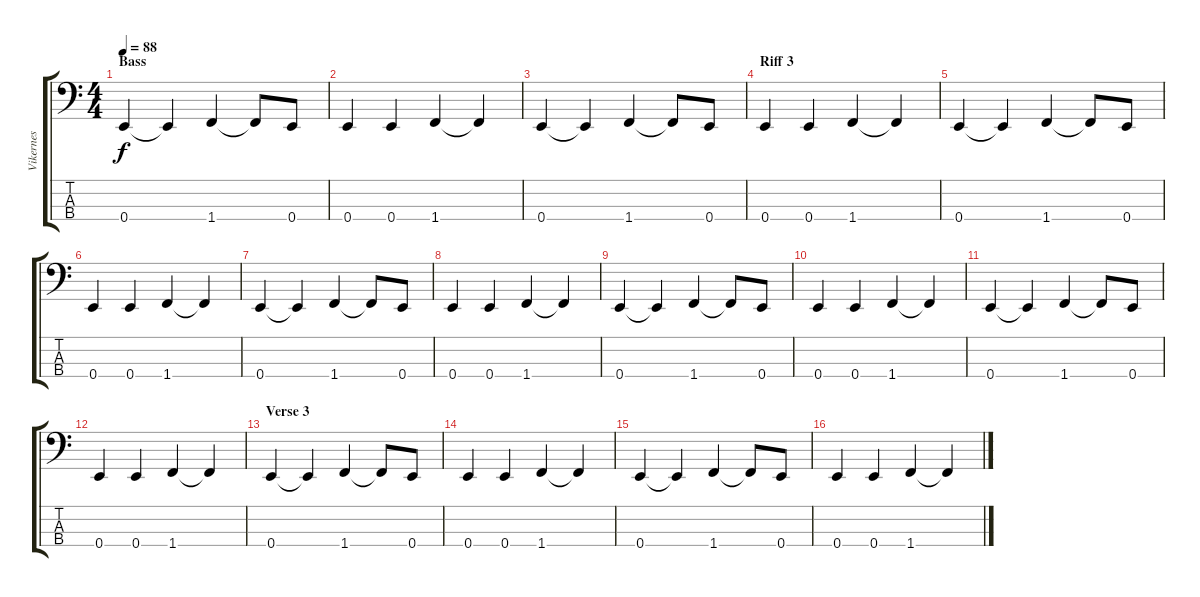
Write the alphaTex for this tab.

\track ("Vikernes" "Vikernes") {instrument electricbassfinger}
\staff {score tabs}
\tuning (G2 D2 A1 E1) {hide}
\ts (4 4)
\section ("" "Bass")
\tempo 88
\clef f4
\ks c
0.4.4{dy f} 0.4{t}.4 1.4.4 1.4{t}.8 0.4.8 |
0.4.4 0.4.4 1.4.4 1.4{t}.4 |
0.4.4 0.4{t}.4 1.4.4 1.4{t}.8 0.4.8 |
\section ("" "Riff 3")
0.4.4 0.4.4 1.4.4 1.4{t}.4 |
0.4.4 0.4{t}.4 1.4.4 1.4{t}.8 0.4.8 |
0.4.4 0.4.4 1.4.4 1.4{t}.4 |
0.4.4 0.4{t}.4 1.4.4 1.4{t}.8 0.4.8 |
0.4.4 0.4.4 1.4.4 1.4{t}.4 |
0.4.4 0.4{t}.4 1.4.4 1.4{t}.8 0.4.8 |
0.4.4 0.4.4 1.4.4 1.4{t}.4 |
0.4.4 0.4{t}.4 1.4.4 1.4{t}.8 0.4.8 |
0.4.4 0.4.4 1.4.4 1.4{t}.4 |
\section ("" "Verse 3")
0.4.4 0.4{t}.4 1.4.4 1.4{t}.8 0.4.8 |
0.4.4 0.4.4 1.4.4 1.4{t}.4 |
0.4.4 0.4{t}.4 1.4.4 1.4{t}.8 0.4.8 |
0.4.4 0.4.4 1.4.4 1.4{t}.4
